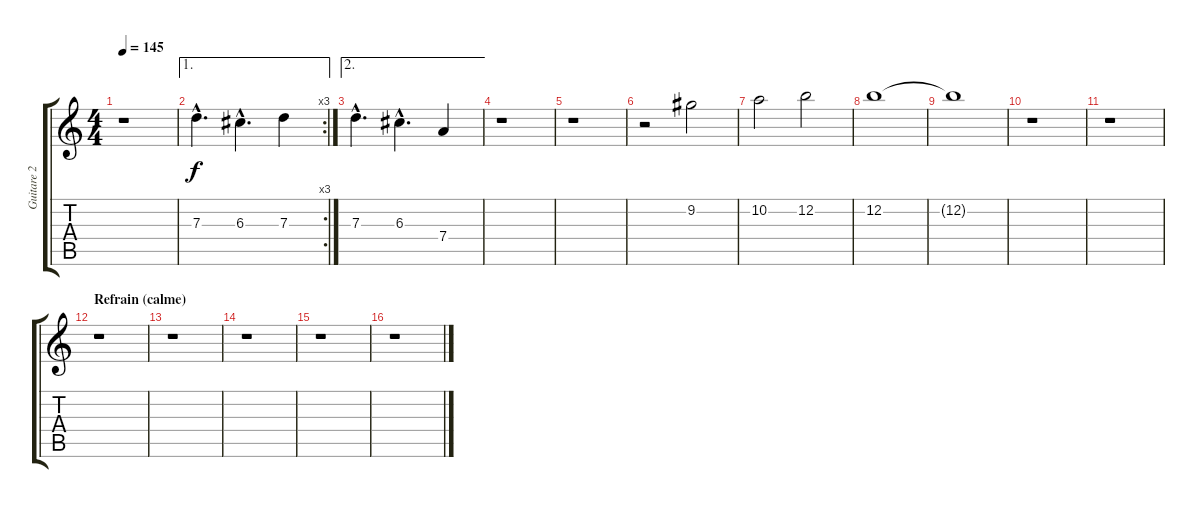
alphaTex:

\track ("Guitare 2" "Guitare 2") {instrument distortionguitar}
\staff {score tabs}
\tuning (E4 B3 G3 D3 A2 E2) {hide}
\ts (4 4)
\tempo 145
\clef g2
\ks c
r.1{dy f} |
\ae 1
\rc 3
7.3{hac}.4{d} 6.3{hac}.4{d} 7.3.4 |
\ae 2
7.3{hac}.4{d} 6.3{hac}.4{d} 7.4.4 |
r.1{volume 12} |
r.1 |
r.2 9.2.2 |
10.2.2 12.2.2 |
12.2.1 |
12.2{t}.1 |
r.1 |
r.1 |
\section ("" "Refrain (calme)")
r.1 |
r.1 |
r.1 |
r.1 |
r.1
